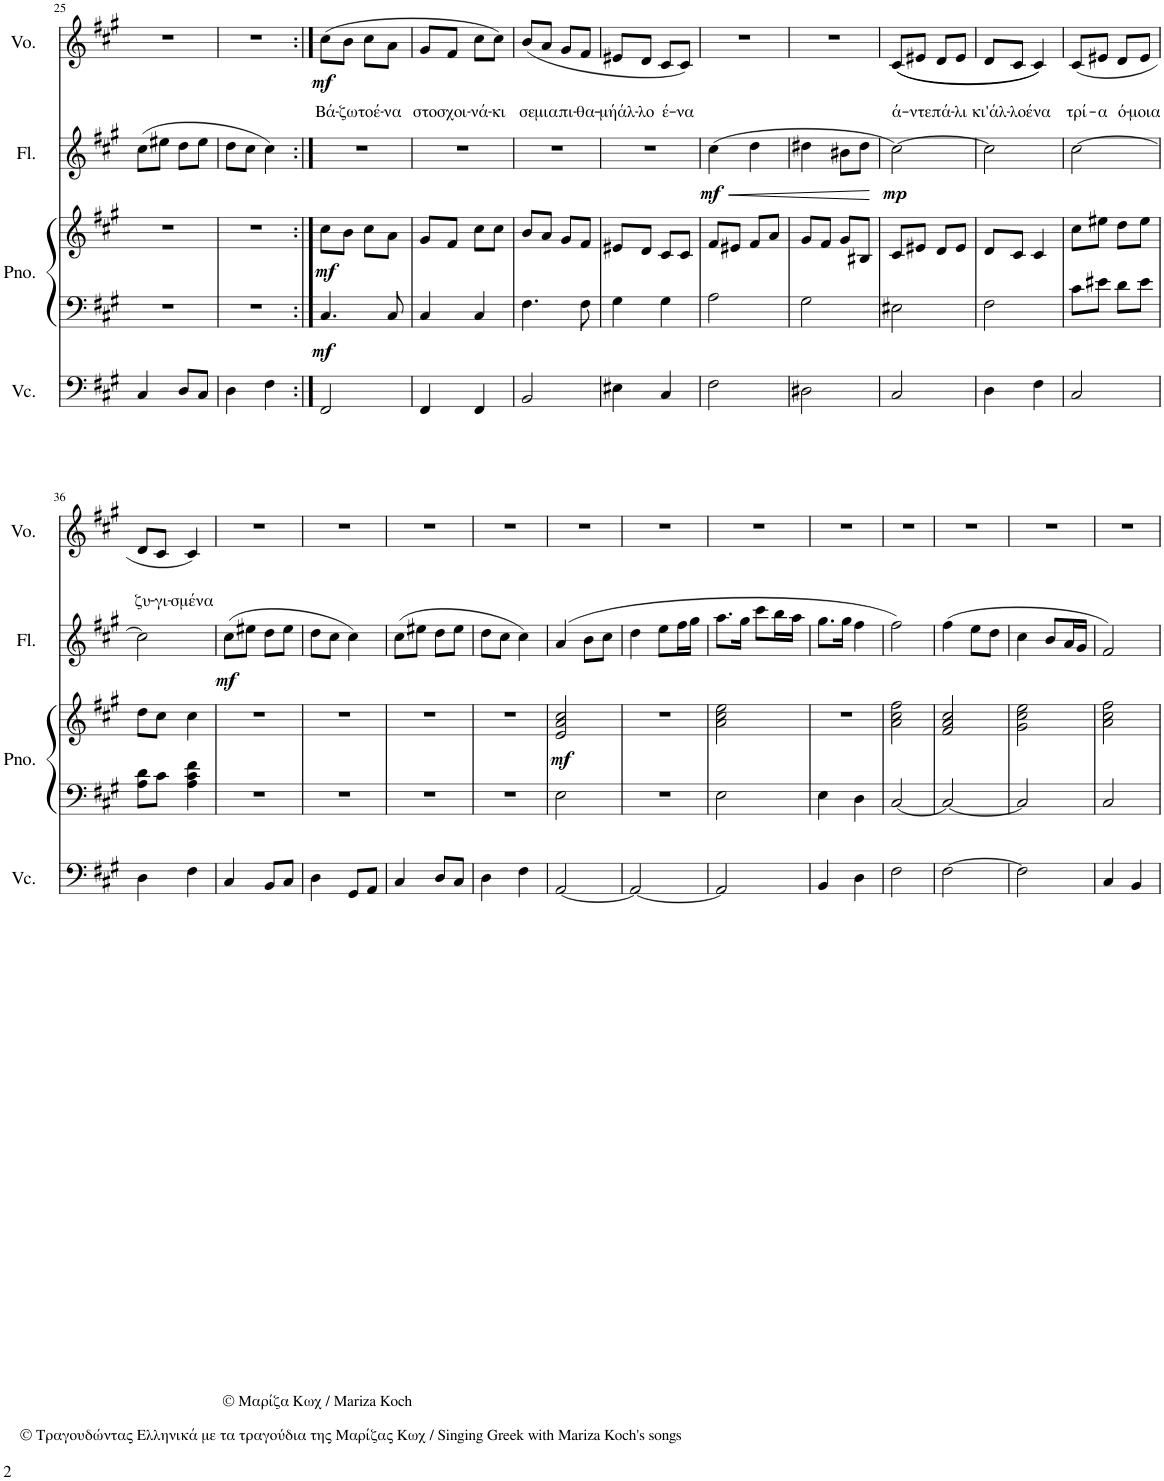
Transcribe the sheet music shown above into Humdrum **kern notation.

**kern	**kern	**kern	**dynam	**kern	**dynam	**kern	**text	**text	**text	**dynam
*part4	*part3	*part3	*part3	*part2	*part2	*part1	*part1	*part1	*part1	*part1
*staff5	*staff4	*staff3	*staff3/4	*staff2	*staff2	*staff1	*staff1	*staff1	*staff1	*staff1
*I"Βιολοντσέλο	*I"Πιάνο	*	*	*I"Φλάουτο	*	*I"Φωνή	*	*	*	*
!!LO:PB:g=z
*clefF4	*clefF4	*clefG2	*	*clefG2	*	*clefG2	*	*	*	*
*k[f#c#g#]	*k[f#c#g#]	*k[f#c#g#]	*	*k[f#c#g#]	*	*k[f#c#g#]	*	*	*	*
*M2/4	*M2/4	*M2/4	*	*M2/4	*	*M2/4	*	*	*	*
=25	=25	=25	=25	=25	=25	=25	=25	=25	=25	=25
4C#/	2r	2r	.	(8cc#\L	.	2r	.	.	.	.
.	.	.	.	8ee#X\J	.	.	.	.	.	.
8D/L	.	.	.	8dd\L	.	.	.	.	.	.
8C#/J	.	.	.	8ee#\J	.	.	.	.	.	.
=26	=26	=26	=26	=26	=26	=26	=26	=26	=26	=26
4D\	2r	2r	.	8dd\L	.	2r	.	.	.	.
.	.	.	.	8cc#\J	.	.	.	.	.	.
4F#\	.	.	.	4cc#\)	.	.	.	.	.	.
=27:|!	=27:|!	=27:|!	=27:|!	=27:|!	=27:|!	=27:|!	=27:|!	=27:|!	=27:|!	=27:|!
!	!	!	!LO:DY:b=2	!	!	!	!	!	!LO:LY:b	!
!	!	!	!LO:DY:n=1:b	!	!	!	!	!	!	!LO:DY:b
2FF#/	4.C#/	8cc#\L	mf mf	2r	.	(8cc#\L	.	.	Βά-	mf
!	!	!	!	!	!	!	!	!	!LO:LY:b	!
.	.	8b\J	.	.	.	8b\J	.	.	-ζω	.
!	!	!	!	!	!	!	!	!	!LO:LY:b	!
.	.	8cc#\L	.	.	.	8cc#\L	.	.	τοέ-	.
!	!	!	!	!	!	!	!	!	!LO:LY:b	!
.	8C#/	8a\J	.	.	.	8a\J	.	.	-να	.
=28	=28	=28	=28	=28	=28	=28	=28	=28	=28	=28
!	!	!	!	!	!	!	!	!	!LO:LY:b	!
4FF#/	4C#/	8g#/L	.	2r	.	8g#/L	.	.	στο	.
!	!	!	!	!	!	!	!	!	!LO:LY:b	!
.	.	8f#/J	.	.	.	8f#/J	.	.	σχοι-	.
!	!	!	!	!	!	!	!	!	!LO:LY:b	!
4FF#/	4C#/	8cc#\L	.	.	.	8cc#\L	.	.	-νά-	.
!	!	!	!	!	!	!	!	!	!LO:LY:b	!
.	.	8cc#\J	.	.	.	8cc#\J)	.	.	-κι	.
=29	=29	=29	=29	=29	=29	=29	=29	=29	=29	=29
!	!	!	!	!	!	!	!	!	!LO:LY:b	!
2BB/	4.F#\	8b/L	.	2r	.	(8b/L	.	.	σε	.
!	!	!	!	!	!	!	!	!	!LO:LY:b	!
.	.	8a/J	.	.	.	8a/J	.	.	μια	.
!	!	!	!	!	!	!	!	!	!LO:LY:b	!
.	.	8g#/L	.	.	.	8g#/L	.	.	πι-	.
!	!	!	!	!	!	!	!	!	!LO:LY:b	!
.	8F#\	8f#/J	.	.	.	8f#/J	.	.	-θα-	.
=30	=30	=30	=30	=30	=30	=30	=30	=30	=30	=30
!	!	!	!	!	!	!	!	!	!LO:LY:b	!
4E#X\	4G#\	8e#X/L	.	2r	.	8e#X/L	.	.	-μήάλ-	.
!	!	!	!	!	!	!	!	!	!LO:LY:b	!
.	.	8d/J	.	.	.	8d/J	.	.	-λο	.
!	!	!	!	!	!	!	!	!	!LO:LY:b	!
4C#/	4G#\	8c#/L	.	.	.	8c#/L	.	.	έ-	.
!	!	!	!	!	!	!	!	!	!LO:LY:b	!
.	.	8c#/J	.	.	.	8c#/J)	.	.	-να	.
=31	=31	=31	=31	=31	=31	=31	=31	=31	=31	=31
!	!	!	!	!	!LO:HP:b	!	!	!	!	!
!	!	!	!	!	!LO:DY:n=1:b	!	!	!	!	!
2F#\	2A\	8f#/L	.	(4cc#\	< mf	2r	.	.	.	.
.	.	8e#X/J	.	.	.	.	.	.	.	.
.	.	8f#/L	.	4dd\	.	.	.	.	.	.
.	.	8a/J	.	.	.	.	.	.	.	.
.	.	.	.	.	[	.	.	.	.	.
=32	=32	=32	=32	=32	=32	=32	=32	=32	=32	=32
2D#X\	2G#\	8g#/L	.	4dd#X\	.	2r	.	.	.	.
.	.	8f#/J	.	.	.	.	.	.	.	.
.	.	8g#/L	.	8b#X\L	.	.	.	.	.	.
.	.	8B#X/J	.	8dd#\J	.	.	.	.	.	.
=33	=33	=33	=33	=33	=33	=33	=33	=33	=33	=33
!	!	!	!	!	!LO:DY:b	!	!	!	!LO:LY:b	!
2C#/	2E#X\	8c#/L	.	[2cc#\)	mp	((8c#/L	.	.	ά-	.
!	!	!	!	!	!	!	!	!	!LO:LY:b	!
.	.	8e#X/J	.	.	.	8e#X/J	.	.	-ντε	.
!	!	!	!	!	!	!	!	!	!LO:LY:b	!
.	.	8d/L	.	.	.	8d/L	.	.	πά-	.
!	!	!	!	!	!	!	!	!	!LO:LY:b	!
.	.	8e#/J	.	.	.	8e#/J	.	.	-λι	.
=34	=34	=34	=34	=34	=34	=34	=34	=34	=34	=34
!	!	!	!	!	!	!	!	!	!LO:LY:b	!
4D\	2F#\	8d/L	.	2cc#\]	.	8d/L	.	.	κι'άλ-	.
!	!	!	!	!	!	!	!	!	!LO:LY:b	!
.	.	8c#/J	.	.	.	8c#/J	.	.	-λο	.
!	!	!	!	!	!	!	!	!	!LO:LY:b	!
4F#\	.	4c#/	.	.	.	4c#/))	.	.	ένα	.
=35	=35	=35	=35	=35	=35	=35	=35	=35	=35	=35
!	!	!	!	!	!	!	!	!	!LO:LY:b	!
2C#/	8c#\L	8cc#\L	.	[2cc#\	.	(8c#/L	.	.	τρί-	.
!	!	!	!	!	!	!	!	!	!LO:LY:b	!
.	8e#X\J	8ee#X\J	.	.	.	8e#X/J	.	.	-α	.
!	!	!	!	!	!	!	!	!	!LO:LY:b	!
.	8d\L	8dd\L	.	.	.	8d/L	.	.	ό-	.
!	!	!	!	!	!	!	!	!	!LO:LY:b	!
.	8e#\J	8ee#\J	.	.	.	8e#/J	.	.	-μοια	.
!!LO:LB:g=z
=36	=36	=36	=36	=36	=36	=36	=36	=36	=36	=36
!	!	!	!	!	!	!	!	!	!LO:LY:b	!
4D\	8A\ 8d\L	8dd\L	.	2cc#\]	.	8d/L	.	.	ζυ-	.
!	!	!	!	!	!	!	!	!	!LO:LY:b	!
.	8c#\J	8cc#\J	.	.	.	8c#/J	.	.	-γι-	.
!	!	!	!	!	!	!	!	!	!LO:LY:b	!
4F#\	4A\ 4c#\ 4f#\	4cc#\	.	.	.	4c#/)	.	.	-σμένα	.
=37	=37	=37	=37	=37	=37	=37	=37	=37	=37	=37
!	!	!	!	!	!LO:DY:b	!	!	!	!	!
4C#/	2r	2r	.	(8cc#\L	mf	2r	.	.	.	.
.	.	.	.	8ee#X\J	.	.	.	.	.	.
8BB/L	.	.	.	8dd\L	.	.	.	.	.	.
8C#/J	.	.	.	8ee#\J	.	.	.	.	.	.
=38	=38	=38	=38	=38	=38	=38	=38	=38	=38	=38
4D\	2r	2r	.	8dd\L	.	2r	.	.	.	.
.	.	.	.	8cc#\J	.	.	.	.	.	.
!LO:TX:b:t=© Μαρίζα Κωχ / Mariza Koch	!	!	!	!	!	!	!	!	!	!
!LO:TX:b:t=© Τραγουδώντας Ελληνικά με τα τραγούδια της Μαρίζας Κωχ / Singing Greek with Mariza Koch's songs	!	!	!	!	!	!	!	!	!	!
8GG#/L	.	.	.	4cc#\)	.	.	.	.	.	.
8AA/J	.	.	.	.	.	.	.	.	.	.
=39	=39	=39	=39	=39	=39	=39	=39	=39	=39	=39
4C#/	2r	2r	.	(8cc#\L	.	2r	.	.	.	.
.	.	.	.	8ee#X\J	.	.	.	.	.	.
8D/L	.	.	.	8dd\L	.	.	.	.	.	.
8C#/J	.	.	.	8ee#\J	.	.	.	.	.	.
=40	=40	=40	=40	=40	=40	=40	=40	=40	=40	=40
4D\	2r	2r	.	8dd\L	.	2r	.	.	.	.
.	.	.	.	8cc#\J	.	.	.	.	.	.
4F#\	.	.	.	4cc#\)	.	.	.	.	.	.
=41	=41	=41	=41	=41	=41	=41	=41	=41	=41	=41
!	!	!	!LO:DY:b	!	!	!	!	!	!	!
[2AA/	2E\	2e/ 2a/ 2cc#/	mf	(4a/	.	2r	.	.	.	.
.	.	.	.	8b\L	.	.	.	.	.	.
.	.	.	.	8cc#\J	.	.	.	.	.	.
=42	=42	=42	=42	=42	=42	=42	=42	=42	=42	=42
2AA/_	2r	2r	.	4dd\	.	2r	.	.	.	.
.	.	.	.	8ee\L	.	.	.	.	.	.
.	.	.	.	16ff#\L	.	.	.	.	.	.
.	.	.	.	16gg#\JJ	.	.	.	.	.	.
=43	=43	=43	=43	=43	=43	=43	=43	=43	=43	=43
2AA/]	2E\	2a\ 2cc#\ 2ee\	.	8.aa\L	.	2r	.	.	.	.
.	.	.	.	16gg#\Jk	.	.	.	.	.	.
.	.	.	.	8ccc#\L	.	.	.	.	.	.
.	.	.	.	16bb\L	.	.	.	.	.	.
.	.	.	.	16aa\JJ	.	.	.	.	.	.
=44	=44	=44	=44	=44	=44	=44	=44	=44	=44	=44
4BB/	4E\	2r	.	8.gg#\L	.	2r	.	.	.	.
.	.	.	.	16gg#\Jk	.	.	.	.	.	.
4D\	4D\	.	.	4ff#\	.	.	.	.	.	.
=45	=45	=45	=45	=45	=45	=45	=45	=45	=45	=45
2F#\	[2C#/	2a\ 2cc#\ 2ff#\	.	2ff#\)	.	2r	.	.	.	.
=46	=46	=46	=46	=46	=46	=46	=46	=46	=46	=46
[2F#\	2C#/_	2f#/ 2a/ 2cc#/	.	(4ff#\	.	2r	.	.	.	.
.	.	.	.	8ee\L	.	.	.	.	.	.
.	.	.	.	8dd\J	.	.	.	.	.	.
=47	=47	=47	=47	=47	=47	=47	=47	=47	=47	=47
2F#\]	2C#/]	2g#\ 2cc#\ 2ee\	.	4cc#\	.	2r	.	.	.	.
.	.	.	.	8b/L	.	.	.	.	.	.
.	.	.	.	16a/L	.	.	.	.	.	.
.	.	.	.	16g#/JJ	.	.	.	.	.	.
=48	=48	=48	=48	=48	=48	=48	=48	=48	=48	=48
4C#/	2C#/	2a\ 2cc#\ 2ff#\	.	2f#/)	.	2r	.	.	.	.
4BB/	.	.	.	.	.	.	.	.	.	.
=	=	=	=	=	=	=	=	=	=	=
*-	*-	*-	*-	*-	*-	*-	*-	*-	*-	*-
